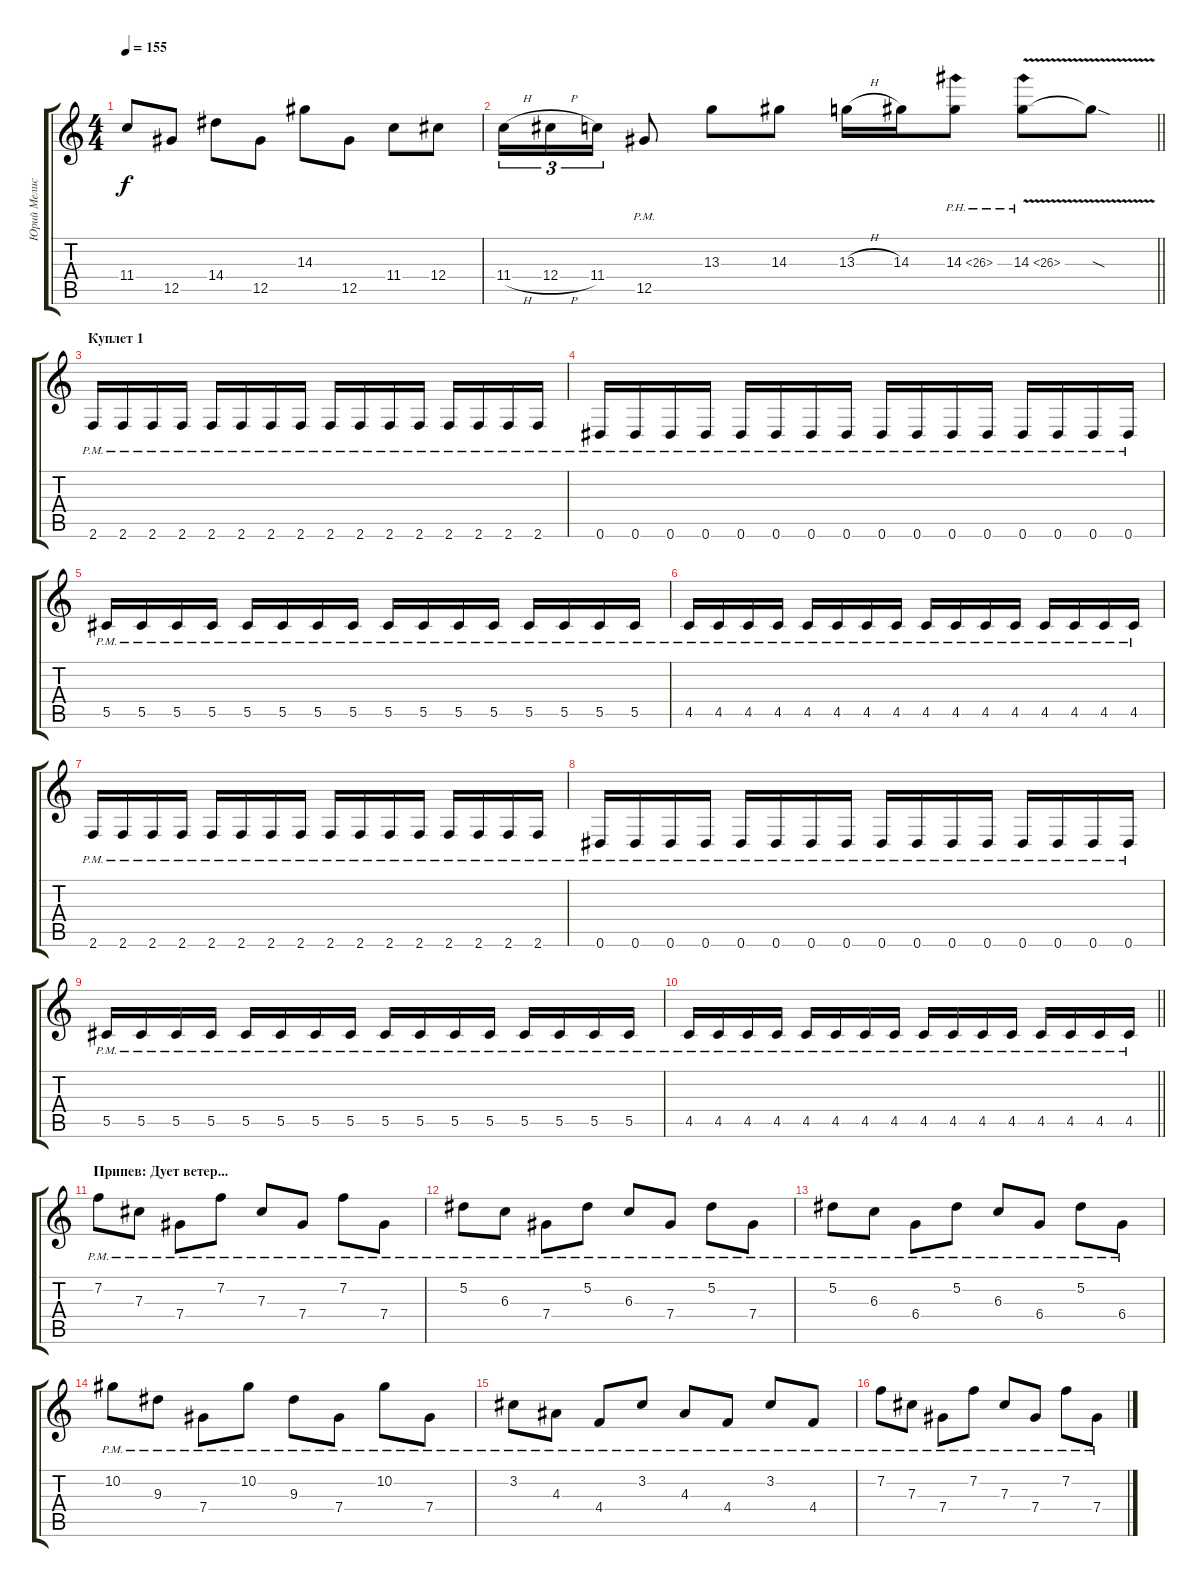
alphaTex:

\track ("Юрий Мелисов" "Юрий Мелис") {instrument distortionguitar}
\staff {score tabs}
\tuning (Eb4 Bb3 Gb3 Db3 Ab2 Eb2) {hide}
\ts (4 4)
\tempo 155
\clef g2
\ks c
11.4.8{dy f} 12.5.8 14.4.8 12.5.8 14.3.8 12.5.8 11.4.8 12.4.8 |
\barLineRight lightlight
11.4{h}.16{tu (3 2)} 12.4{h}.16{tu (3 2)} 11.4.16{tu (3 2)} 12.5{pm}.8 13.3.8 14.3.8 13.3{h}.16 14.3.16 14.3{ph 12}.8 14.3{ph 12 v}.8 14.3{sod t}.8 |
\section ("" "Куплет 1")
2.6{pm}.16{balance 12} 2.6{pm}.16 2.6{pm}.16 2.6{pm}.16 2.6{pm}.16 2.6{pm}.16 2.6{pm}.16 2.6{pm}.16 2.6{pm}.16 2.6{pm}.16 2.6{pm}.16 2.6{pm}.16 2.6{pm}.16 2.6{pm}.16 2.6{pm}.16 2.6{pm}.16 |
0.6{pm}.16 0.6{pm}.16 0.6{pm}.16 0.6{pm}.16 0.6{pm}.16 0.6{pm}.16 0.6{pm}.16 0.6{pm}.16 0.6{pm}.16 0.6{pm}.16 0.6{pm}.16 0.6{pm}.16 0.6{pm}.16 0.6{pm}.16 0.6{pm}.16 0.6{pm}.16 |
5.5{pm}.16 5.5{pm}.16 5.5{pm}.16 5.5{pm}.16 5.5{pm}.16 5.5{pm}.16 5.5{pm}.16 5.5{pm}.16 5.5{pm}.16 5.5{pm}.16 5.5{pm}.16 5.5{pm}.16 5.5{pm}.16 5.5{pm}.16 5.5{pm}.16 5.5{pm}.16 |
4.5{pm}.16 4.5{pm}.16 4.5{pm}.16 4.5{pm}.16 4.5{pm}.16 4.5{pm}.16 4.5{pm}.16 4.5{pm}.16 4.5{pm}.16 4.5{pm}.16 4.5{pm}.16 4.5{pm}.16 4.5{pm}.16 4.5{pm}.16 4.5{pm}.16 4.5{pm}.16 |
2.6{pm}.16 2.6{pm}.16 2.6{pm}.16 2.6{pm}.16 2.6{pm}.16 2.6{pm}.16 2.6{pm}.16 2.6{pm}.16 2.6{pm}.16 2.6{pm}.16 2.6{pm}.16 2.6{pm}.16 2.6{pm}.16 2.6{pm}.16 2.6{pm}.16 2.6{pm}.16 |
0.6{pm}.16 0.6{pm}.16 0.6{pm}.16 0.6{pm}.16 0.6{pm}.16 0.6{pm}.16 0.6{pm}.16 0.6{pm}.16 0.6{pm}.16 0.6{pm}.16 0.6{pm}.16 0.6{pm}.16 0.6{pm}.16 0.6{pm}.16 0.6{pm}.16 0.6{pm}.16 |
5.5{pm}.16 5.5{pm}.16 5.5{pm}.16 5.5{pm}.16 5.5{pm}.16 5.5{pm}.16 5.5{pm}.16 5.5{pm}.16 5.5{pm}.16 5.5{pm}.16 5.5{pm}.16 5.5{pm}.16 5.5{pm}.16 5.5{pm}.16 5.5{pm}.16 5.5{pm}.16 |
\barLineRight lightlight
4.5{pm}.16 4.5{pm}.16 4.5{pm}.16 4.5{pm}.16 4.5{pm}.16 4.5{pm}.16 4.5{pm}.16 4.5{pm}.16 4.5{pm}.16 4.5{pm}.16 4.5{pm}.16 4.5{pm}.16 4.5{pm}.16 4.5{pm}.16 4.5{pm}.16 4.5{pm}.16 |
\section ("" "Припев: Дует ветер...")
7.2{pm}.8 7.3{pm}.8 7.4{pm}.8 7.2{pm}.8 7.3{pm}.8 7.4{pm}.8 7.2{pm}.8 7.4{pm}.8 |
5.2{pm}.8 6.3{pm}.8 7.4{pm}.8 5.2{pm}.8 6.3{pm}.8 7.4{pm}.8 5.2{pm}.8 7.4{pm}.8 |
5.2{pm}.8 6.3{pm}.8 6.4{pm}.8 5.2{pm}.8 6.3{pm}.8 6.4{pm}.8 5.2{pm}.8 6.4{pm}.8 |
10.2{pm}.8 9.3{pm}.8 7.4{pm}.8 10.2{pm}.8 9.3{pm}.8 7.4{pm}.8 10.2{pm}.8 7.4{pm}.8 |
3.2{pm}.8 4.3{pm}.8 4.4{pm}.8 3.2{pm}.8 4.3{pm}.8 4.4{pm}.8 3.2{pm}.8 4.4{pm}.8 |
7.2{pm}.8 7.3{pm}.8 7.4{pm}.8 7.2{pm}.8 7.3{pm}.8 7.4{pm}.8 7.2{pm}.8 7.4{pm}.8
